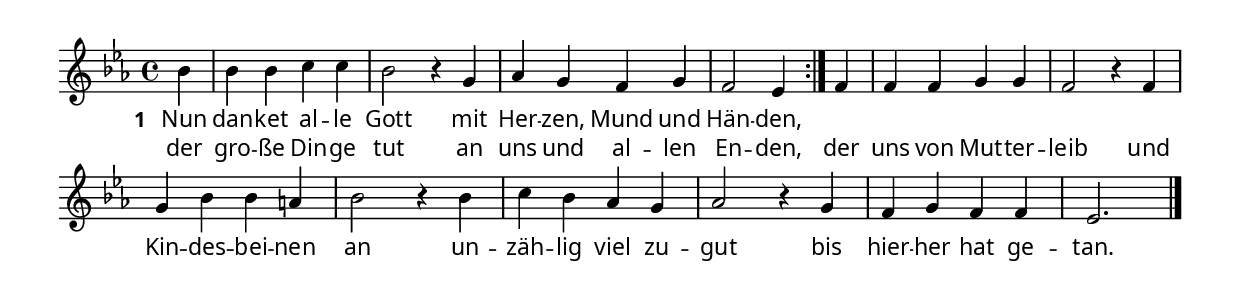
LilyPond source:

% 321
% Nun danket alle Gott
% Text und Melodie: Martin Rinckart (um 1630) 1636
% (Melodiefassung nach Johann Crüger 1647)

\version "2.24.0"

%#(set-default-paper-size "a5")

\paper  {
  myStaffSize = #18
  #(define fonts
    (make-pango-font-tree "Minion Pro"
     "Myriad Pro"
     "Luxi Mono"
     (/ myStaffSize 20)))
}

% No 'Music engraving by LilyPond ...'
\header {
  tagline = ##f
  %title = \markup \medium "Nun danket alle Gott"
}

\layout {
  % Don't outdent after first line
  indent = 0\in

  % Don't count the bar numbers when breaking scores
  \context {
    \Score
    \remove "Bar_number_engraver"
  }
}

\score {
<<
  \relative c'' {
    \key es \major
    \time 4/4
    \repeat volta 2
    { \partial 4 bes4 bes bes c c bes2 r4
    g4 as g f g f2 es4 }
    f4 f f g g f2 r4
    f4 g bes bes a bes2 r4
    bes4 c4 bes4 as4 g as2 r4
    g4 f g f f es2.
    \bar "|."
  }
  \addlyrics {
    \set stanza = "1 "
    Nun dan -- ket al -- le Gott mit Her -- zen,
    Mund und Hän -- den,
  }
  \addlyrics {
    der gro -- ße Din -- ge tut an uns und al -- len
    En -- den, der uns von Mut -- ter -- leib und
    Kin -- des -- bei -- nen an un -- zäh -- lig viel zu --
    gut bis hier -- her hat ge -- tan.
  }
>>
\layout {}
\midi {}
}

%\markup {
%  \fill-line {
%    \hspace #0.1 % moves the column off the left margin;
%        % can be removed if space on the page is tight
%     \column {
%      \line { \bold "2" \hspace #0.4
%        \column {
%          "Der ewig reiche Gott"
%          "woll uns in unserm Leben"
%          "ein immer fröhlich Herz"
%          "und edlen Frieden geben"
%          "und uns in seiner Gnad"
%          "erhalten fort und fort"
%          "und uns aus aller Not"
%          "erlösen hier und dort."
%        }
%      }
%    }
%    \hspace #0.1  % adds horizontal spacing between columns;
%        % if they are still too close, add more " " pairs
%        % until the result looks good
%     \column {
%      \line { \bold "3" \hspace #0.4
%        \column {
%          "Lob, Ehr und Preis sei Gott,"
%          "dem Vater und dem Sohne"
%          "und Gott dem Heilgen Geist"
%          "im höchsten Himmelsthrone,"
%          "ihm, dem dreiein’gen Gott,"
%          "wie es im Anfang war"
%          "und ist und bleiben wird"
%          "so jetzt und immerdar."
%        }
%      }
%    }
%  \hspace #0.1 % gives some extra space on the right margin;
%      % can be removed if page space is tight
%  }
%}
